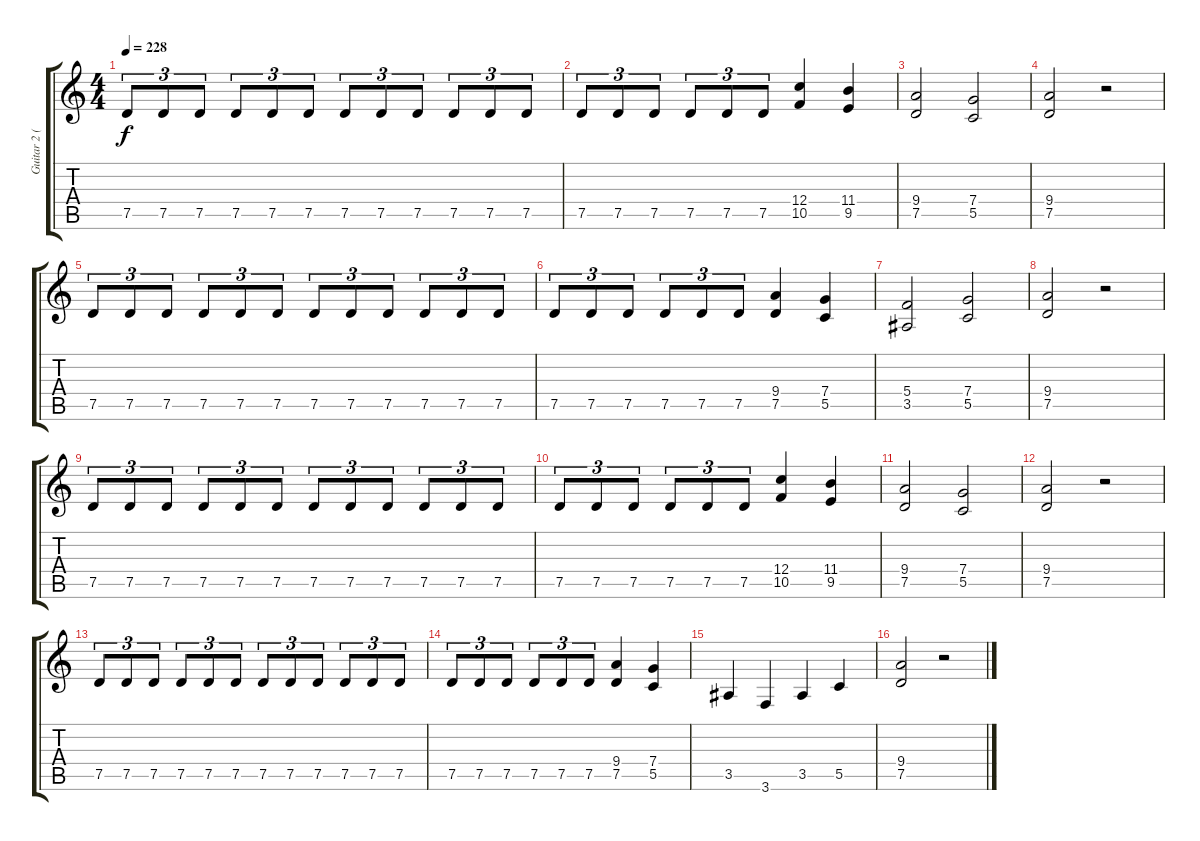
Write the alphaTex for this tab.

\track ("Guitar 2 (Ale)" "Guitar 2 (") {instrument distortionguitar}
\staff {score tabs}
\tuning (D4 A3 F3 C3 G2 D2) {hide}
\ts (4 4)
\tempo 228
\clef g2
\ks c
7.5.8{tu (3 2) dy f} 7.5.8{tu (3 2)} 7.5.8{tu (3 2)} 7.5.8{tu (3 2)} 7.5.8{tu (3 2)} 7.5.8{tu (3 2)} 7.5.8{tu (3 2)} 7.5.8{tu (3 2)} 7.5.8{tu (3 2)} 7.5.8{tu (3 2)} 7.5.8{tu (3 2)} 7.5.8{tu (3 2)} |
7.5.8{tu (3 2)} 7.5.8{tu (3 2)} 7.5.8{tu (3 2)} 7.5.8{tu (3 2)} 7.5.8{tu (3 2)} 7.5.8{tu (3 2)} (12.4 10.5).4 (11.4 9.5).4 |
(9.4 7.5).2 (7.4 5.5).2 |
(9.4 7.5).2 r.2 |
7.5.8{tu (3 2)} 7.5.8{tu (3 2)} 7.5.8{tu (3 2)} 7.5.8{tu (3 2)} 7.5.8{tu (3 2)} 7.5.8{tu (3 2)} 7.5.8{tu (3 2)} 7.5.8{tu (3 2)} 7.5.8{tu (3 2)} 7.5.8{tu (3 2)} 7.5.8{tu (3 2)} 7.5.8{tu (3 2)} |
7.5.8{tu (3 2)} 7.5.8{tu (3 2)} 7.5.8{tu (3 2)} 7.5.8{tu (3 2)} 7.5.8{tu (3 2)} 7.5.8{tu (3 2)} (9.4 7.5).4 (7.4 5.5).4 |
(5.4 3.5).2 (7.4 5.5).2 |
(9.4 7.5).2 r.2 |
7.5.8{tu (3 2)} 7.5.8{tu (3 2)} 7.5.8{tu (3 2)} 7.5.8{tu (3 2)} 7.5.8{tu (3 2)} 7.5.8{tu (3 2)} 7.5.8{tu (3 2)} 7.5.8{tu (3 2)} 7.5.8{tu (3 2)} 7.5.8{tu (3 2)} 7.5.8{tu (3 2)} 7.5.8{tu (3 2)} |
7.5.8{tu (3 2)} 7.5.8{tu (3 2)} 7.5.8{tu (3 2)} 7.5.8{tu (3 2)} 7.5.8{tu (3 2)} 7.5.8{tu (3 2)} (12.4 10.5).4 (11.4 9.5).4 |
(9.4 7.5).2 (7.4 5.5).2 |
(9.4 7.5).2 r.2 |
7.5.8{tu (3 2)} 7.5.8{tu (3 2)} 7.5.8{tu (3 2)} 7.5.8{tu (3 2)} 7.5.8{tu (3 2)} 7.5.8{tu (3 2)} 7.5.8{tu (3 2)} 7.5.8{tu (3 2)} 7.5.8{tu (3 2)} 7.5.8{tu (3 2)} 7.5.8{tu (3 2)} 7.5.8{tu (3 2)} |
7.5.8{tu (3 2)} 7.5.8{tu (3 2)} 7.5.8{tu (3 2)} 7.5.8{tu (3 2)} 7.5.8{tu (3 2)} 7.5.8{tu (3 2)} (9.4 7.5).4 (7.4 5.5).4 |
3.5.4 3.6.4 3.5.4 5.5.4 |
(9.4 7.5).2 r.2
